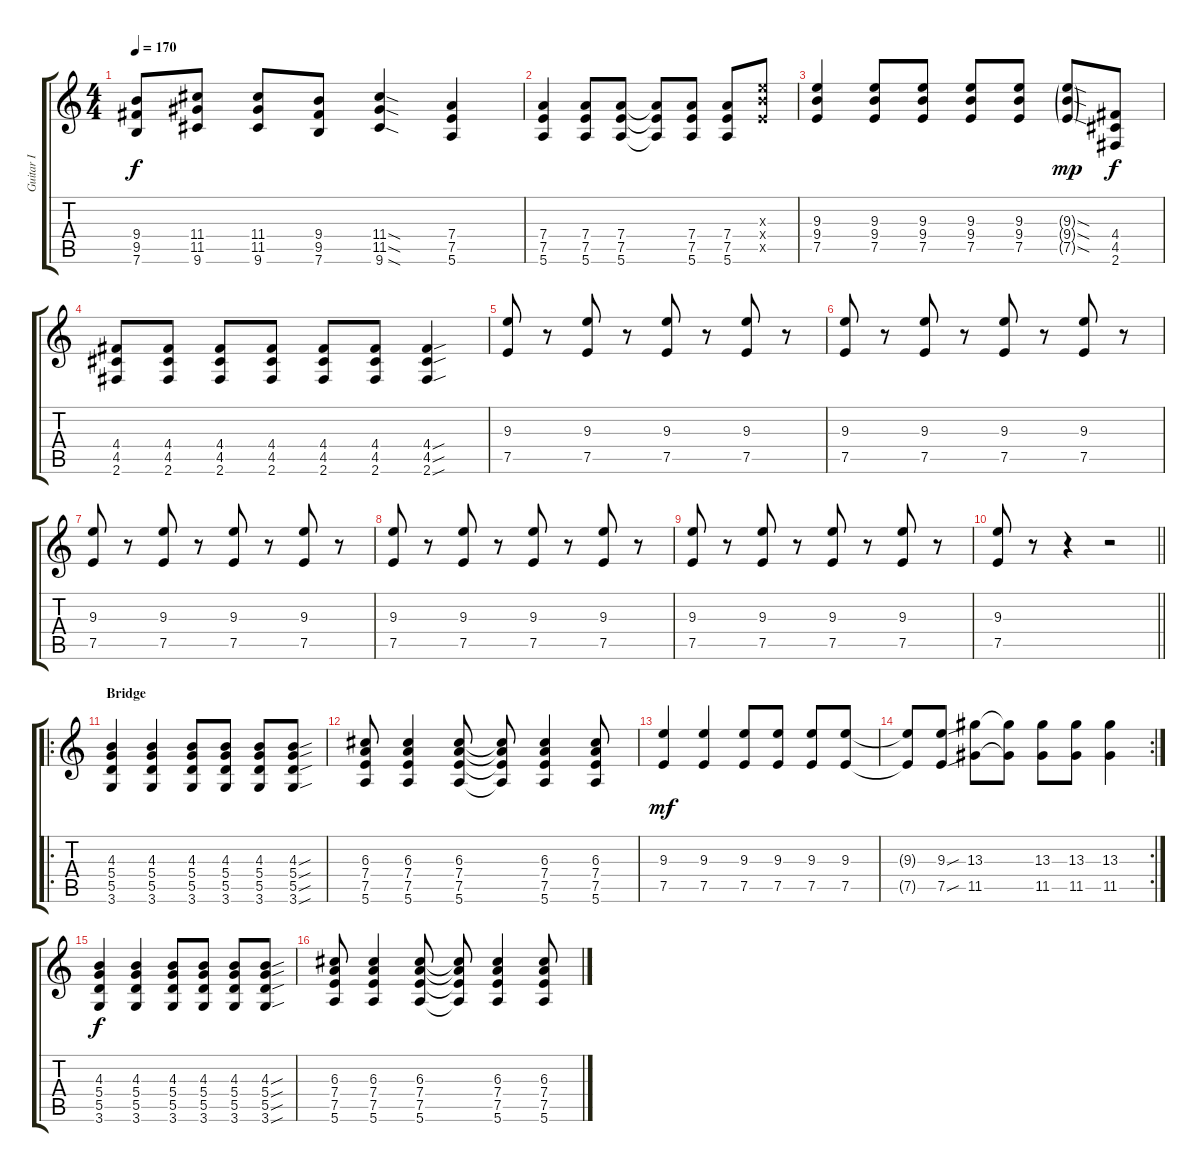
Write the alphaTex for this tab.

\track ("Guitar I" "Guitar I") {instrument distortionguitar}
\staff {score tabs}
\tuning (E4 B3 G3 D3 A2 E2) {hide}
\ts (4 4)
\tempo 170
\clef g2
\ks c
(9.4 9.5 7.6).8{dy f} (11.4 11.5 9.6).8 (11.4 11.5 9.6).8 (9.4 9.5 7.6).8 (11.4{sod} 11.5{sod} 9.6{sod}).4 (7.4 7.5 5.6).4 |
(7.4 7.5 5.6).4 (7.4 7.5 5.6).8 (7.4 7.5 5.6).8 (7.4{t} 7.5{t} 5.6{t}).8 (7.4 7.5 5.6).8 (7.4 7.5 5.6).8 (9.3{x} 9.4{x} 7.5{x}).8 |
(9.3 9.4 7.5).4 (9.3 9.4 7.5).8 (9.3 9.4 7.5).8 (9.3 9.4 7.5).8 (9.3 9.4 7.5).8 (9.3{sod g} 9.4{sod g} 7.5{sod g}).8{dy mp} (4.4 4.5 2.6).8{dy f} |
(4.4 4.5 2.6).8 (4.4 4.5 2.6).8 (4.4 4.5 2.6).8 (4.4 4.5 2.6).8 (4.4 4.5 2.6).8 (4.4 4.5 2.6).8 (4.4{sou} 4.5{sou} 2.6{sou}).4 |
(9.3 7.5).8 r.8 (9.3 7.5).8 r.8 (9.3 7.5).8 r.8 (9.3 7.5).8 r.8 |
(9.3 7.5).8 r.8 (9.3 7.5).8 r.8 (9.3 7.5).8 r.8 (9.3 7.5).8 r.8 |
(9.3 7.5).8 r.8 (9.3 7.5).8 r.8 (9.3 7.5).8 r.8 (9.3 7.5).8 r.8 |
(9.3 7.5).8 r.8 (9.3 7.5).8 r.8 (9.3 7.5).8 r.8 (9.3 7.5).8 r.8 |
(9.3 7.5).8 r.8 (9.3 7.5).8 r.8 (9.3 7.5).8 r.8 (9.3 7.5).8 r.8 |
\barLineRight lightlight
(9.3 7.5).8 r.8 r.4 r.2 |
\ro
\section ("" "Bridge")
(4.3 5.4 5.5 3.6).4 (4.3 5.4 5.5 3.6).4 (4.3 5.4 5.5 3.6).8 (4.3 5.4 5.5 3.6).8 (4.3 5.4 5.5 3.6).8 (4.3{sou} 5.4{sou} 5.5{sou} 3.6{sou}).8 |
(6.3 7.4 7.5 5.6).8 (6.3 7.4 7.5 5.6).4 (6.3 7.4 7.5 5.6).8 (6.3{t} 7.4{t} 7.5{t} 5.6{t}).8 (6.3 7.4 7.5 5.6).4 (6.3 7.4 7.5 5.6).8 |
(9.3 7.5).4{dy mf} (9.3 7.5).4 (9.3 7.5).8 (9.3 7.5).8 (9.3 7.5).8 (9.3 7.5).8 |
\rc 2
(9.3{t} 7.5{t}).8 (9.3{sou} 7.5{sou}).8 (13.3 11.5).8 (13.3{t} 11.5{t}).8 (13.3 11.5).8 (13.3 11.5).8 (13.3 11.5).4 |
(4.3 5.4 5.5 3.6).4{dy f} (4.3 5.4 5.5 3.6).4 (4.3 5.4 5.5 3.6).8 (4.3 5.4 5.5 3.6).8 (4.3 5.4 5.5 3.6).8 (4.3{sou} 5.4{sou} 5.5{sou} 3.6{sou}).8 |
(6.3 7.4 7.5 5.6).8 (6.3 7.4 7.5 5.6).4 (6.3 7.4 7.5 5.6).8 (6.3{t} 7.4{t} 7.5{t} 5.6{t}).8 (6.3 7.4 7.5 5.6).4 (6.3 7.4 7.5 5.6).8
